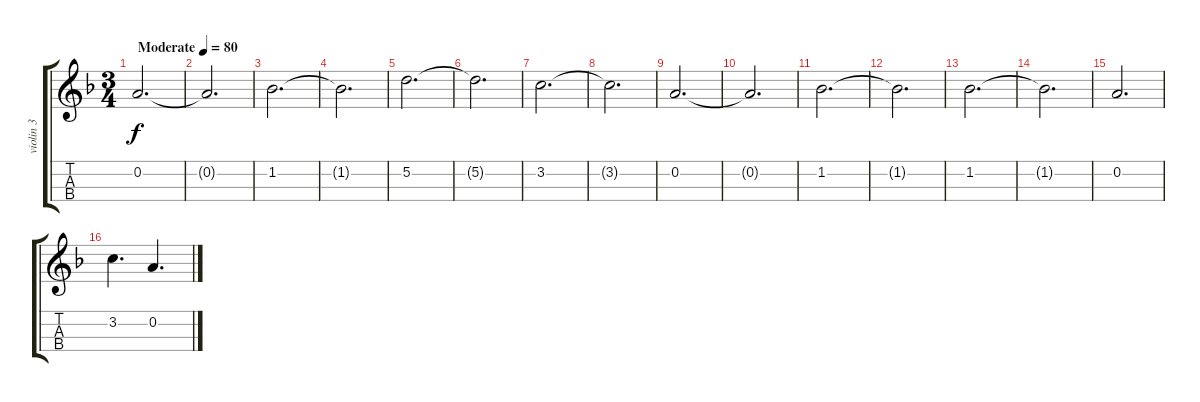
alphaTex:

\track ("violin 3" "violin 3") {instrument stringensemble2}
\staff {score tabs}
\tuning (E5 A4 D4 G3) {hide}
\ts (3 4)
\tempo (80 "Moderate")
\clef g2
\ks f
0.2.2{d dy f instrument stringensemble2} |
0.2{t}.2{d} |
1.2.2{d} |
1.2{t}.2{d} |
5.2.2{d} |
5.2{t}.2{d} |
3.2.2{d} |
3.2{t}.2{d} |
0.2.2{d} |
0.2{t}.2{d} |
1.2.2{d} |
1.2{t}.2{d} |
1.2.2{d} |
1.2{t}.2{d} |
0.2.2{d} |
3.2.4{d} 0.2.4{d}
